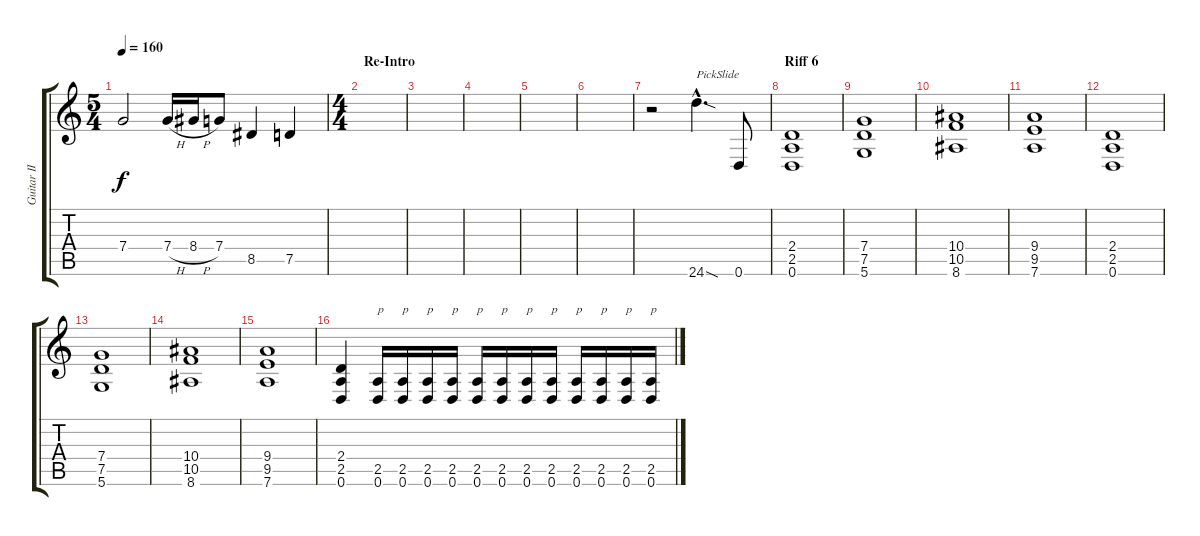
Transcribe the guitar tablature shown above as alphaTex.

\track ("Guitar II" "Guitar II") {instrument distortionguitar}
\staff {score tabs}
\tuning (D4 A3 F3 C3 G2 D2) {hide}
\ts (5 4)
\tempo 160
\clef g2
\ks c
7.4.2{dy f} 7.4{h}.16 8.4{h}.16 7.4.8 8.5.4 7.5.4 |
\ts (4 4)
\section ("" "Re-Intro")
|
|
|
|
|
r.2 24.6{sod hac}.4{d txt "PickSlide"} 0.6.8 |
\section ("" "Riff 6")
(2.4 2.5 0.6).1 |
(7.4 7.5 5.6).1 |
(10.4 10.5 8.6).1 |
(9.4 9.5 7.6).1 |
(2.4 2.5 0.6).1 |
(7.4 7.5 5.6).1 |
(10.4 10.5 8.6).1 |
(9.4 9.5 7.6).1 |
(2.4 2.5 0.6).4 (2.5 0.6).16{txt "p"} (2.5 0.6).16{txt "p"} (2.5 0.6).16{txt "p"} (2.5 0.6).16{txt "p"} (2.5 0.6).16{txt "p"} (2.5 0.6).16{txt "p"} (2.5 0.6).16{txt "p"} (2.5 0.6).16{txt "p"} (2.5 0.6).16{txt "p"} (2.5 0.6).16{txt "p"} (2.5 0.6).16{txt "p"} (2.5 0.6).16{txt "p"}
